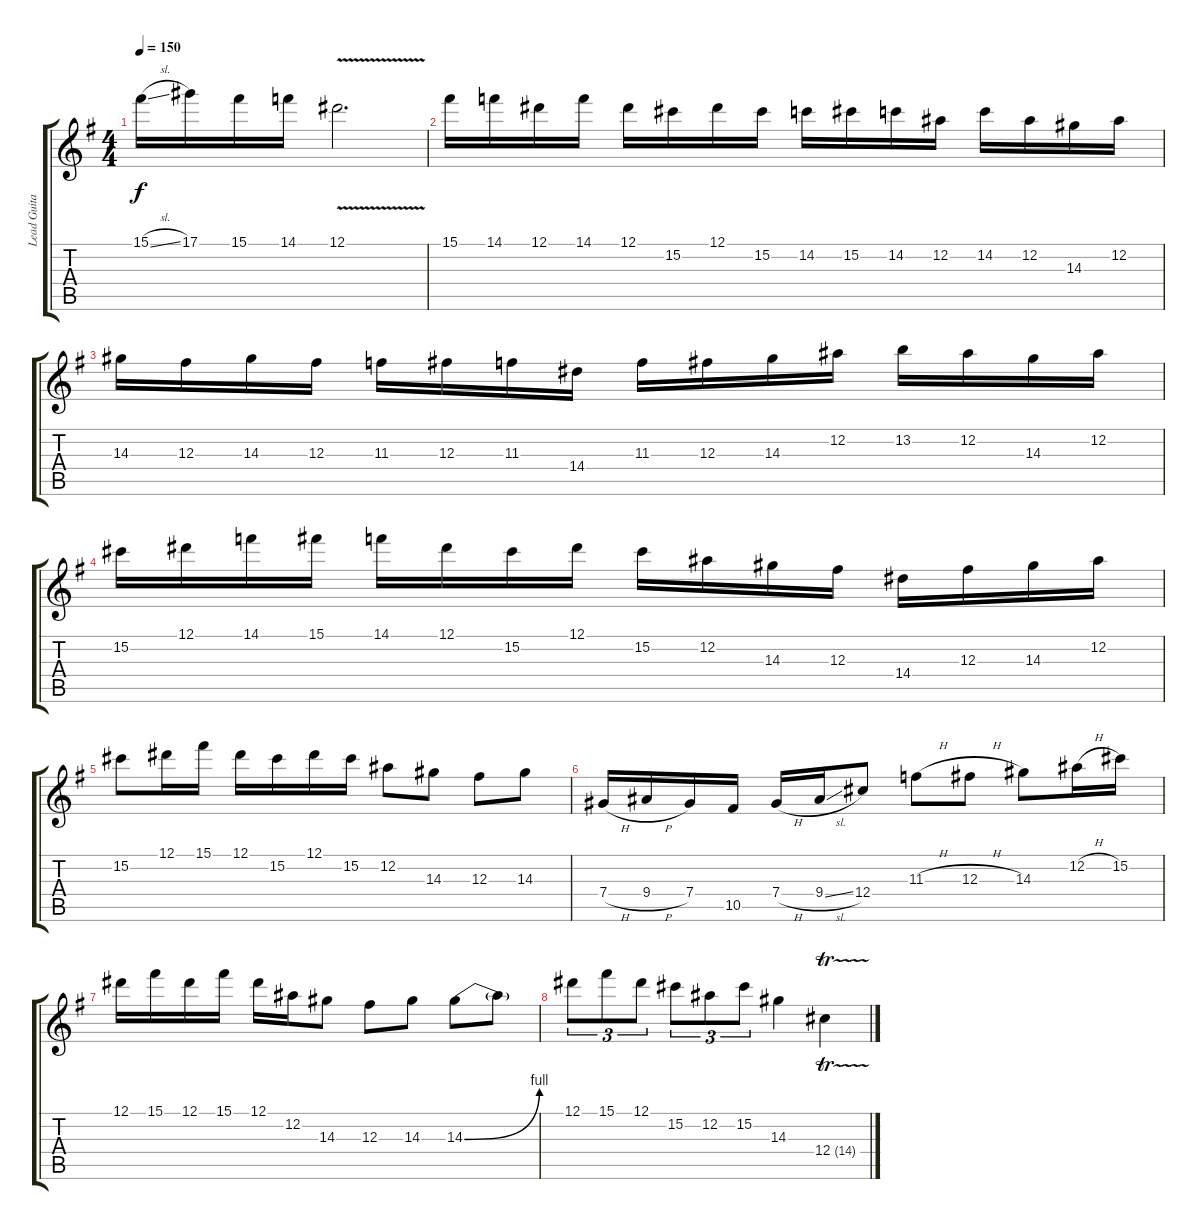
\track ("Lead Guitar" "Lead Guita") {instrument distortionguitar}
\staff {score tabs}
\tuning (Eb4 Bb3 Gb3 Db3 Ab2 Eb2) {hide}
\ts (4 4)
\tempo 150
\clef g2
\ks g
15.1{sl}.16{dy f} 17.1.16 15.1.16 14.1.16 12.1{v}.2{d} |
15.1.16 14.1.16 12.1.16 14.1.16 12.1.16 15.2.16 12.1.16 15.2.16 14.2.16 15.2.16 14.2.16 12.2.16 14.2.16 12.2.16 14.3.16 12.2.16 |
14.3.16 12.3.16 14.3.16 12.3.16 11.3.16 12.3.16 11.3.16 14.4.16 11.3.16 12.3.16 14.3.16 12.2.16 13.2.16 12.2.16 14.3.16 12.2.16 |
15.2.16 12.1.16 14.1.16 15.1.16 14.1.16 12.1.16 15.2.16 12.1.16 15.2.16 12.2.16 14.3.16 12.3.16 14.4.16 12.3.16 14.3.16 12.2.16 |
15.2.8 12.1.16 15.1.16 12.1.16 15.2.16 12.1.16 15.2.16 12.2.8 14.3.8 12.3.8 14.3.8 |
7.4{h}.16 9.4{h}.16 7.4.16 10.5.16 7.4{h}.16 9.4{sl}.16 12.4.8 11.3{h}.8 12.3{h}.8 14.3.8 12.2{h}.16 15.2.16 |
12.1.16 15.1.16 12.1.16 15.1.16 12.1.16 12.2.16 14.3.8 12.3.8 14.3.8 14.3{be (bend 0 0 60 4)}.8 14.3{t}.8 |
12.1.8{tu (3 2)} 15.1.8{tu (3 2)} 12.1.8{tu (3 2)} 15.2.8{tu (3 2)} 12.2.8{tu (3 2)} 15.2.8{tu (3 2)} 14.3.4 12.4{tr (14 32)}.4
